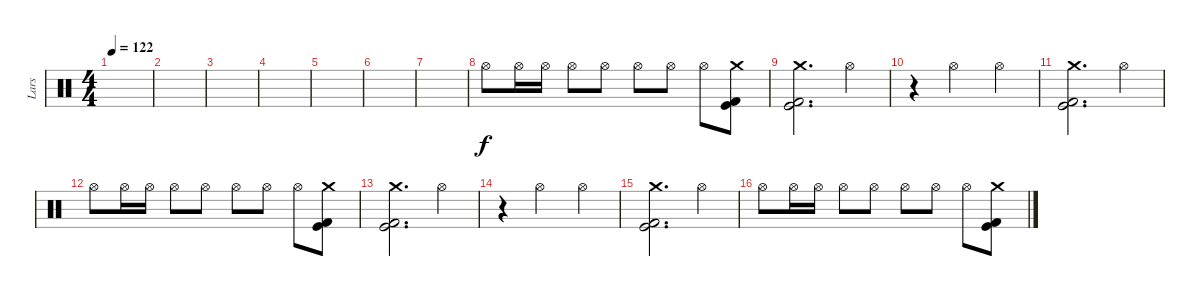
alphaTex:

\track ("Lars" "Lars") {instrument percussion}
\staff {score}
\articulation defaults
\ts (4 4)
\tempo 122
\clef neutral
\ks c
|
|
|
|
|
|
|
"Hi-Hat (open)".8 "Hi-Hat (open)".16 "Hi-Hat (open)".16 "Hi-Hat (open)".8 "Hi-Hat (open)".8 "Hi-Hat (open)".8 "Hi-Hat (open)".8 "Hi-Hat (open)".8 ("Crash medium (hit)" "Kick (hit)" "Kick (hit) 2").8 |
("Crash medium (hit)" "Kick (hit)" "Kick (hit) 2").2{d} "Hi-Hat (open)".4 |
r.4 "Hi-Hat (open)".2 "Hi-Hat (open)".4 |
("Crash medium (hit)" "Kick (hit)" "Kick (hit) 2").2{d} "Hi-Hat (open)".4 |
"Hi-Hat (open)".8 "Hi-Hat (open)".16 "Hi-Hat (open)".16 "Hi-Hat (open)".8 "Hi-Hat (open)".8 "Hi-Hat (open)".8 "Hi-Hat (open)".8 "Hi-Hat (open)".8 ("Crash medium (hit)" "Kick (hit)" "Kick (hit) 2").8 |
("Crash medium (hit)" "Kick (hit)" "Kick (hit) 2").2{d} "Hi-Hat (open)".4 |
r.4 "Hi-Hat (open)".2 "Hi-Hat (open)".4 |
("Crash medium (hit)" "Kick (hit)" "Kick (hit) 2").2{d} "Hi-Hat (open)".4 |
"Hi-Hat (open)".8 "Hi-Hat (open)".16 "Hi-Hat (open)".16 "Hi-Hat (open)".8 "Hi-Hat (open)".8 "Hi-Hat (open)".8 "Hi-Hat (open)".8 "Hi-Hat (open)".8 ("Crash medium (hit)" "Kick (hit)" "Kick (hit) 2").8
